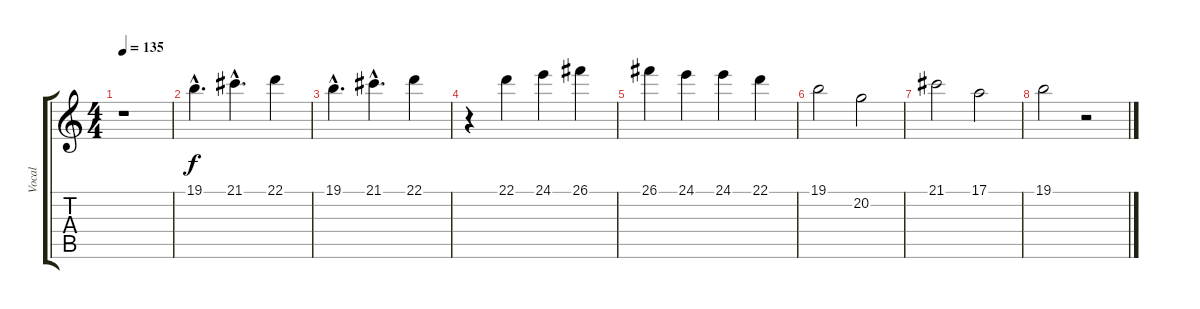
\track ("Vocal" "Vocal") {instrument lead2sawtooth}
\staff {score tabs}
\tuning (E4 B3 G3 D3 A2 E2) {hide}
\ts (4 4)
\tempo 135
\clef g2
\ks c
r.1{dy f} |
19.1{hac}.4{d} 21.1{hac}.4{d} 22.1.4 |
19.1{hac}.4{d} 21.1{hac}.4{d} 22.1.4 |
r.4 22.1.4 24.1.4 26.1.4 |
26.1.4 24.1.4 24.1.4 22.1.4 |
19.1.2 20.2.2 |
21.1.2 17.1.2 |
19.1.2 r.2
